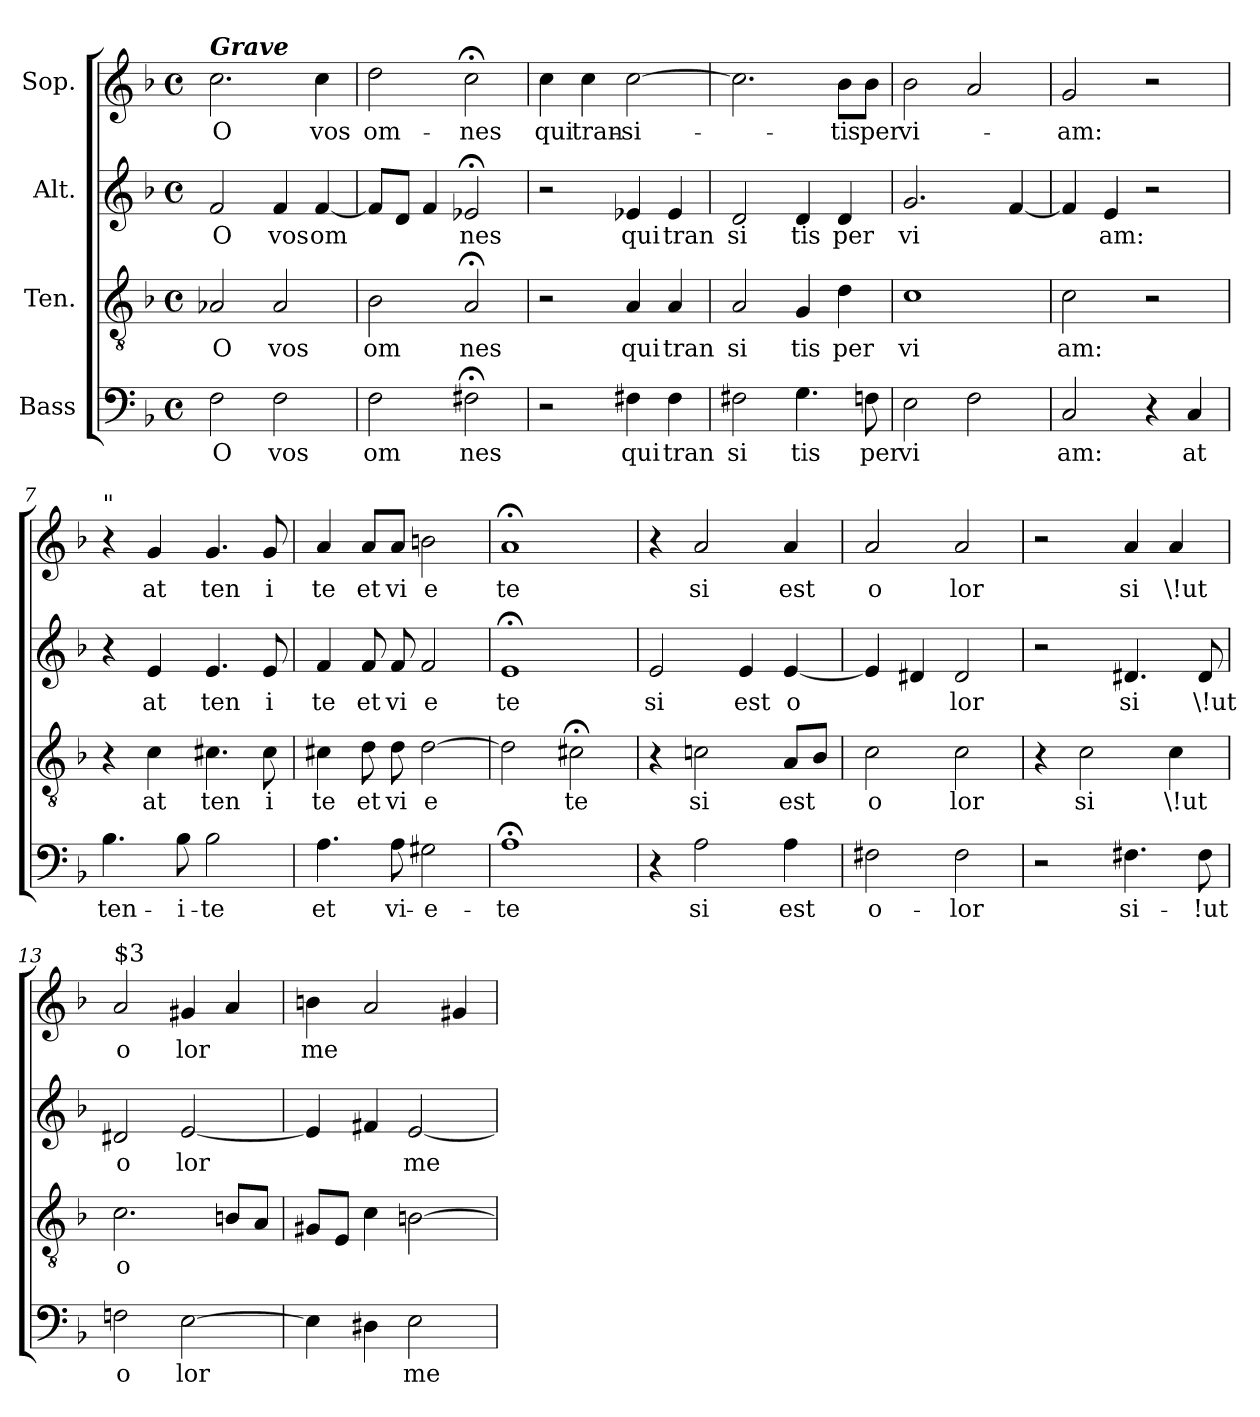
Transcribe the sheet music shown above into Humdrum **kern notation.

**kern	**text	**kern	**text	**kern	**text	**kern	**text
*part4	*part4	*part3	*part3	*part2	*part2	*part1	*part1
*staff4	*staff4	*staff3	*staff3	*staff2	*staff2	*staff1	*staff1
*I"Bass	*	*I"Ten.	*	*I"Alt.	*	*I"Sop.	*
*clefF4	*	*clefGv2	*	*clefG2	*	*clefG2	*
*k[b-]	*	*k[b-]	*	*k[b-]	*	*k[b-]	*
*F:	*	*F:	*	*F:	*	*F:	*
*M4/4	*	*M4/4	*	*M4/4	*	*M4/4	*
*met(c)	*	*met(c)	*	*met(c)	*	*met(c)	*
=1	=1	=1	=1	=1	=1	=1	=1
!	!	!	!	!	!	!LO:TX:a:Bi:t=Grave	!
!	!LO:LY:b	!	!LO:LY:b	!	!LO:LY:b	!	!LO:LY:b
2F\	O	2A-X/	O	2f/	O	2.cc\	O
!	!LO:LY:b	!	!LO:LY:b	!	!LO:LY:b	!	!
2F\	vos	2A-/	vos	4f/	vos	.	.
!	!	!	!	!	!LO:LY:b	!	!LO:LY:b
.	.	.	.	[<4f/	om	4cc\	vos
=2	=2	=2	=2	=2	=2	=2	=2
!	!LO:LY:b	!	!LO:LY:b	!	!	!	!LO:LY:b
2F\	om	2B-\	om	8f/L]	.	2dd\	om-
.	.	.	.	8d/J	.	.	.
.	.	.	.	4f/	.	.	.
!	!LO:LY:b	!	!LO:LY:b	!	!LO:LY:b	!	!LO:LY:b
2F#X;<\	nes	2A;/	nes	2e-X;/	nes	2cc;<\	-nes
=3	=3	=3	=3	=3	=3	=3	=3
!	!	!	!	!	!	!	!LO:LY:b
2r	.	2r	.	2r	.	4cc\	qui
!	!	!	!	!	!	!	!LO:LY:b
.	.	.	.	.	.	4cc\	tran-
!	!LO:LY:b	!	!LO:LY:b	!	!LO:LY:b	!	!LO:LY:b
4F#X\	qui	4A/	qui	4e-X/	qui	[>2cc\	-si-
!	!LO:LY:b	!	!LO:LY:b	!	!LO:LY:b	!	!
4F#\	tran	4A/	tran	4e-/	tran	.	.
=4	=4	=4	=4	=4	=4	=4	=4
!	!LO:LY:b	!	!LO:LY:b	!	!LO:LY:b	!	!
2F#X\	si	2A/	si	2d/	si	2.cc\]	.
!	!LO:LY:b	!	!LO:LY:b	!	!LO:LY:b	!	!
4.G\	tis	4G/	tis	4d/	tis	.	.
!	!	!	!LO:LY:b	!	!LO:LY:b	!	!LO:LY:b
.	.	4d\	per	4d/	per	8b-\L	-tis
!	!LO:LY:b	!	!	!	!	!	!LO:LY:b
8Fn\	per	.	.	.	.	8b-\J	per
=5	=5	=5	=5	=5	=5	=5	=5
!	!LO:LY:b	!	!LO:LY:b	!	!LO:LY:b	!	!LO:LY:b
2E\	vi	1c	vi	2.g/	vi	2b-\	vi-
2F\	.	.	.	.	.	2a/	.
.	.	.	.	[<4f/	.	.	.
=6	=6	=6	=6	=6	=6	=6	=6
!	!LO:LY:b	!	!LO:LY:b	!	!	!	!LO:LY:b
2C/	am:	2c\	am:	4f/]	.	2g/	-am:
!	!	!	!	!	!LO:LY:b	!	!
.	.	.	.	4e/	am:	.	.
4r	.	2r	.	2r	.	2r	.
!	!LO:LY:b	!	!	!	!	!	!
4C/	at	.	.	.	.	.	.
!!LO:LB:g=z
=7	=7	=7	=7	=7	=7	=7	=7
!	!	!	!	!	!	!LO:TX:a:t="	!
!	!LO:LY:b	!	!	!	!	!	!
4.B-\	ten-	4r	.	4r	.	4r	.
!	!	!	!LO:LY:b	!	!LO:LY:b	!	!LO:LY:b
.	.	4c\	at	4e/	at	4g/	at
!	!LO:LY:b	!	!	!	!	!	!
8B-\	-i-	.	.	.	.	.	.
!	!LO:LY:b	!	!LO:LY:b	!	!LO:LY:b	!	!LO:LY:b
2B-\	-te	4.c#X\	ten	4.e/	ten	4.g/	ten
!	!	!	!LO:LY:b	!	!LO:LY:b	!	!LO:LY:b
.	.	8c#\	i	8e/	i	8g/	i
=8	=8	=8	=8	=8	=8	=8	=8
!	!LO:LY:b	!	!LO:LY:b	!	!LO:LY:b	!	!LO:LY:b
4.A\	et	4c#X\	te	4f/	te	4a/	te
!	!	!	!LO:LY:b	!	!LO:LY:b	!	!LO:LY:b
.	.	8d\	et	8f/	et	8a/L	et
!	!LO:LY:b	!	!LO:LY:b	!	!LO:LY:b	!	!LO:LY:b
8A\	vi-	8d\	vi	8f/	vi	8a/J	vi
!	!LO:LY:b	!	!LO:LY:b	!	!LO:LY:b	!	!LO:LY:b
2G#X\	-e-	[>2d\	e	2f/	e	2bn\	e
=9	=9	=9	=9	=9	=9	=9	=9
!	!LO:LY:b	!	!	!	!LO:LY:b	!	!LO:LY:b
1A;<	-te	2d\]	.	1e;	te	1a;	te
!	!	!	!LO:LY:b	!	!	!	!
.	.	2c#X;<\	te	.	.	.	.
=10	=10	=10	=10	=10	=10	=10	=10
!	!	!	!	!	!LO:LY:b	!	!
4r	.	4r	.	2e/	si	4r	.
!	!LO:LY:b	!	!LO:LY:b	!	!	!	!LO:LY:b
2A\	si	2cn\	si	.	.	2a/	si
!	!	!	!	!	!LO:LY:b	!	!
.	.	.	.	4e/	est	.	.
!	!LO:LY:b	!	!LO:LY:b	!	!LO:LY:b	!	!LO:LY:b
4A\	est	8A/L	est	[<4e/	o	4a/	est
.	.	8B-/J	.	.	.	.	.
=11	=11	=11	=11	=11	=11	=11	=11
!	!LO:LY:b	!	!LO:LY:b	!	!	!	!LO:LY:b
2F#X\	o-	2c\	o	4e/]	.	2a/	o
.	.	.	.	4d#X/	.	.	.
!	!LO:LY:b	!	!LO:LY:b	!	!LO:LY:b	!	!LO:LY:b
2F#\	-lor	2c\	lor	2d#/	lor	2a/	lor
=12	=12	=12	=12	=12	=12	=12	=12
2r	.	4r	.	2r	.	2r	.
!	!	!	!LO:LY:b	!	!	!	!
.	.	2c\	si	.	.	.	.
!	!LO:LY:b	!	!	!	!LO:LY:b	!	!LO:LY:b
4.F#X\	si-	.	.	4.d#X/	si	4a/	si
!	!	!	!LO:LY:b	!	!	!	!LO:LY:b
.	.	4c\	\!ut	.	.	4a/	\!ut
!	!LO:LY:b	!	!	!	!LO:LY:b	!	!
8F#\	-!ut	.	.	8d#/	\!ut	.	.
!!LO:LB:g=z
=13	=13	=13	=13	=13	=13	=13	=13
!	!	!	!	!	!	!LO:TX:a:t=$3	!
!	!LO:LY:b	!	!LO:LY:b	!	!LO:LY:b	!	!LO:LY:b
2Fn\	o	2.c\	o	2d#X/	o	2a/	o
!	!LO:LY:b	!	!	!	!LO:LY:b	!	!LO:LY:b
[>2E\	lor	.	.	[<2e/	lor	4g#X/	lor
.	.	8Bn/L	.	.	.	4a/	.
.	.	8A/J	.	.	.	.	.
=14	=14	=14	=14	=14	=14	=14	=14
!	!	!	!	!	!	!	!LO:LY:b
4E\]	.	8G#X/L	.	4e/]	.	4bn\	me
.	.	8E/J	.	.	.	.	.
4D#X\	.	4c\	.	4f#X/	.	2a/	.
!	!LO:LY:b	!	!	!	!LO:LY:b	!	!
2E\	me	[>2Bn\	.	[<2e/	me	.	.
.	.	.	.	.	.	4g#X/	.
=	=	=	=	=	=	=	=
*-	*-	*-	*-	*-	*-	*-	*-
